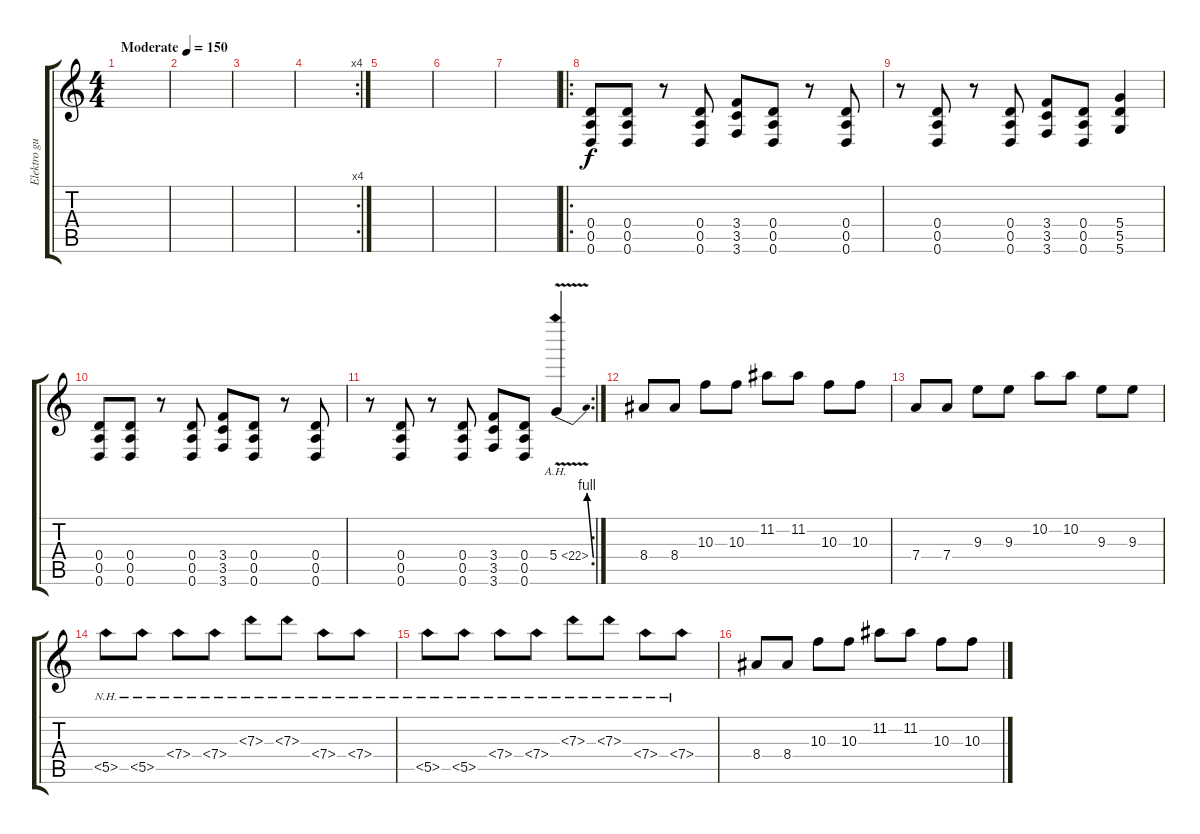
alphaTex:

\track ("Elektro guitar" "Elektro gu") {instrument overdrivenguitar}
\staff {score tabs}
\tuning (E4 B3 G3 D3 A2 D2) {hide}
\ts (4 4)
\tempo (150 "Moderate")
\clef g2
\ks c
|
|
|
\rc 4
|
|
|
|
\ro
(0.4 0.5 0.6).8 (0.4 0.5 0.6).8 r.8 (0.4 0.5 0.6).8 (3.4 3.5 3.6).8 (0.4 0.5 0.6).8 r.8 (0.4 0.5 0.6).8 |
r.8 (0.4 0.5 0.6).8 r.8 (0.4 0.5 0.6).8 (3.4 3.5 3.6).8 (0.4 0.5 0.6).8 (5.4 5.5 5.6).4 |
(0.4 0.5 0.6).8 (0.4 0.5 0.6).8 r.8 (0.4 0.5 0.6).8 (3.4 3.5 3.6).8 (0.4 0.5 0.6).8 r.8 (0.4 0.5 0.6).8 |
\rc 2
r.8 (0.4 0.5 0.6).8 r.8 (0.4 0.5 0.6).8 (3.4 3.5 3.6).8 (0.4 0.5 0.6).8 5.4{be (bend 0 0 60 4) ah 17 v}.4 |
8.4.8 8.4.8 10.3.8 10.3.8 11.2.8 11.2.8 10.3.8 10.3.8 |
7.4.8 7.4.8 9.3.8 9.3.8 10.2.8 10.2.8 9.3.8 9.3.8 |
5.5{nh}.8 5.5{nh}.8 7.4{nh}.8 7.4{nh}.8 7.3{nh}.8 7.3{nh}.8 7.4{nh}.8 7.4{nh}.8 |
5.5{nh}.8 5.5{nh}.8 7.4{nh}.8 7.4{nh}.8 7.3{nh}.8 7.3{nh}.8 7.4{nh}.8 7.4{nh}.8 |
8.4.8 8.4.8 10.3.8 10.3.8 11.2.8 11.2.8 10.3.8 10.3.8
